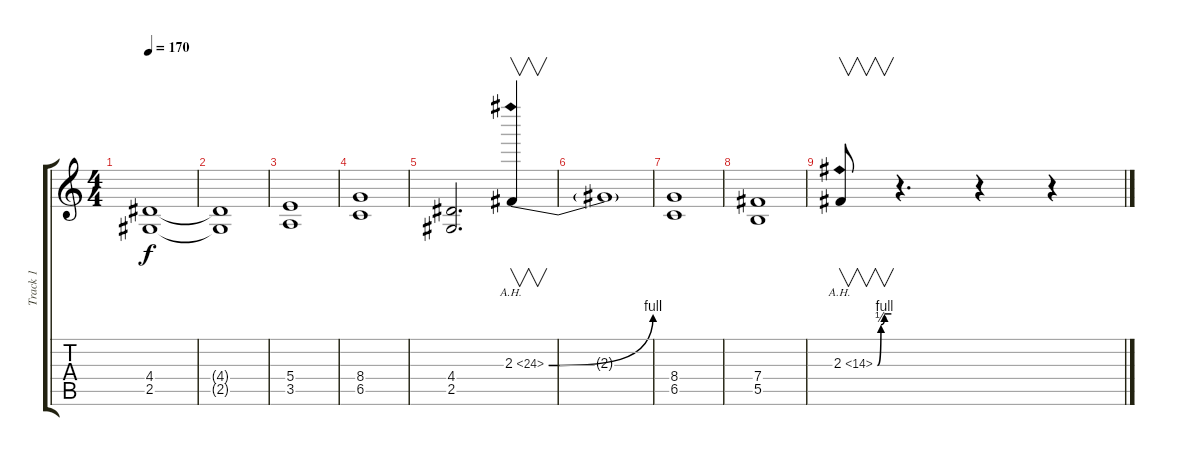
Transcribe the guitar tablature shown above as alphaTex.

\track ("Track 1" "Track 1") {instrument distortionguitar}
\staff {score tabs}
\tuning (Db4 Ab3 E3 B2 Gb2 B1) {hide}
\ts (4 4)
\tempo 170
\clef g2
\ks c
(4.4 2.5).1{dy f} |
(4.4{t} 2.5{t}).1 |
(5.4 3.5).1 |
(8.4 6.5).1 |
(4.4 2.5).2{d} 2.3{be (bend 0 0 60 4) ah 22}.4{v} |
2.3{t}.1 |
(8.4 6.5).1 |
(7.4 5.5).1 |
2.3{be (custom 0 0 15 2 30 4 60 4) ah 12}.8{v} r.4{d} r.4 r.4
